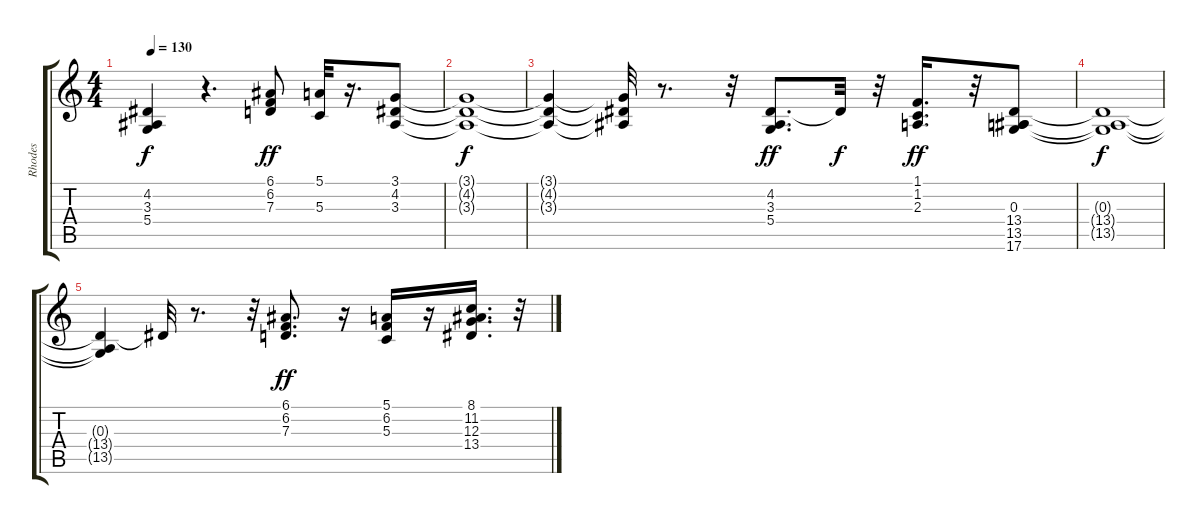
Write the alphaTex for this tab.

\track ("Rhodes              " "Rhodes    ") {instrument electricpiano2}
\staff {score tabs}
\tuning (E4 B3 G3 D3 A2 E2) {hide}
\ts (4 4)
\tempo 130
\clef g2
\ks c
(4.2{t} 3.3{t} 5.4{t}).4{dy f} r.4{d} (6.1 6.2 7.3).8{dy ff} (5.1 5.3).32 r.16{d} (3.1 4.2 3.3).8 |
(3.1{t} 4.2{t} 3.3{t}).1{dy f} |
(3.1{t} 4.2{t} 3.3{t}).4 (3.1{t} 4.2{t} 3.3{t}).32 r.8{d} r.32 (4.2 3.3 5.4).8{d dy ff} 4.2{t}.32{dy f} r.32 (1.1 1.2 2.3).16{d dy ff} r.32 (0.3 13.4 13.5 17.6).8 |
(0.3{t} 13.4{t} 13.5{t}).1{dy f} |
(0.3{t} 13.4{t} 13.5{t}).4 13.4{t}.32 r.8{d} r.32 (6.1 6.2 7.3).8{d dy ff} r.16 (5.1 6.2 5.3).16 r.16 (8.1 11.2 12.3 13.4).16{d} r.32
